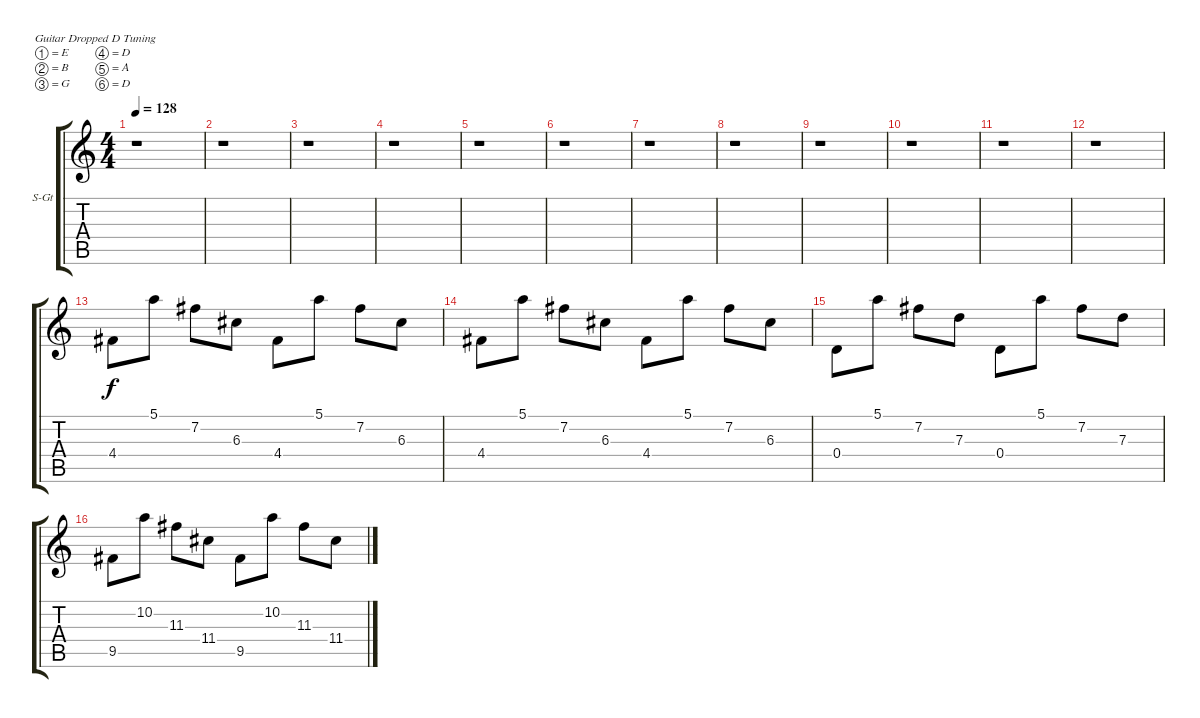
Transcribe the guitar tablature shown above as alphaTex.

\bracketExtendMode groupsimilarinstruments
\firstSystemTrackNameOrientation horizontal
\otherSystemsTrackNameOrientation horizontal
\track ("Keyboard (Christian)" "S-Gt") {instrument fx1rain}
\staff {score tabs}
\tuning (E4 B3 G3 D3 A2 D2)
\displaytranspose 12
\ts (4 4)
\tempo 128
\clef g2
\ks c
r.1{dy f} |
r.1 |
r.1 |
r.1 |
r.1 |
r.1 |
r.1 |
r.1 |
r.1 |
r.1 |
r.1 |
r.1 |
4.4.8 5.1.8 7.2.8 6.3.8 4.4.8 5.1.8 7.2.8 6.3.8 |
4.4.8 5.1.8 7.2.8 6.3.8 4.4.8 5.1.8 7.2.8 6.3.8 |
0.4.8 5.1.8 7.2.8 7.3.8 0.4.8 5.1.8 7.2.8 7.3.8 |
9.5.8 10.2.8 11.3.8 11.4.8 9.5.8 10.2.8 11.3.8 11.4.8
